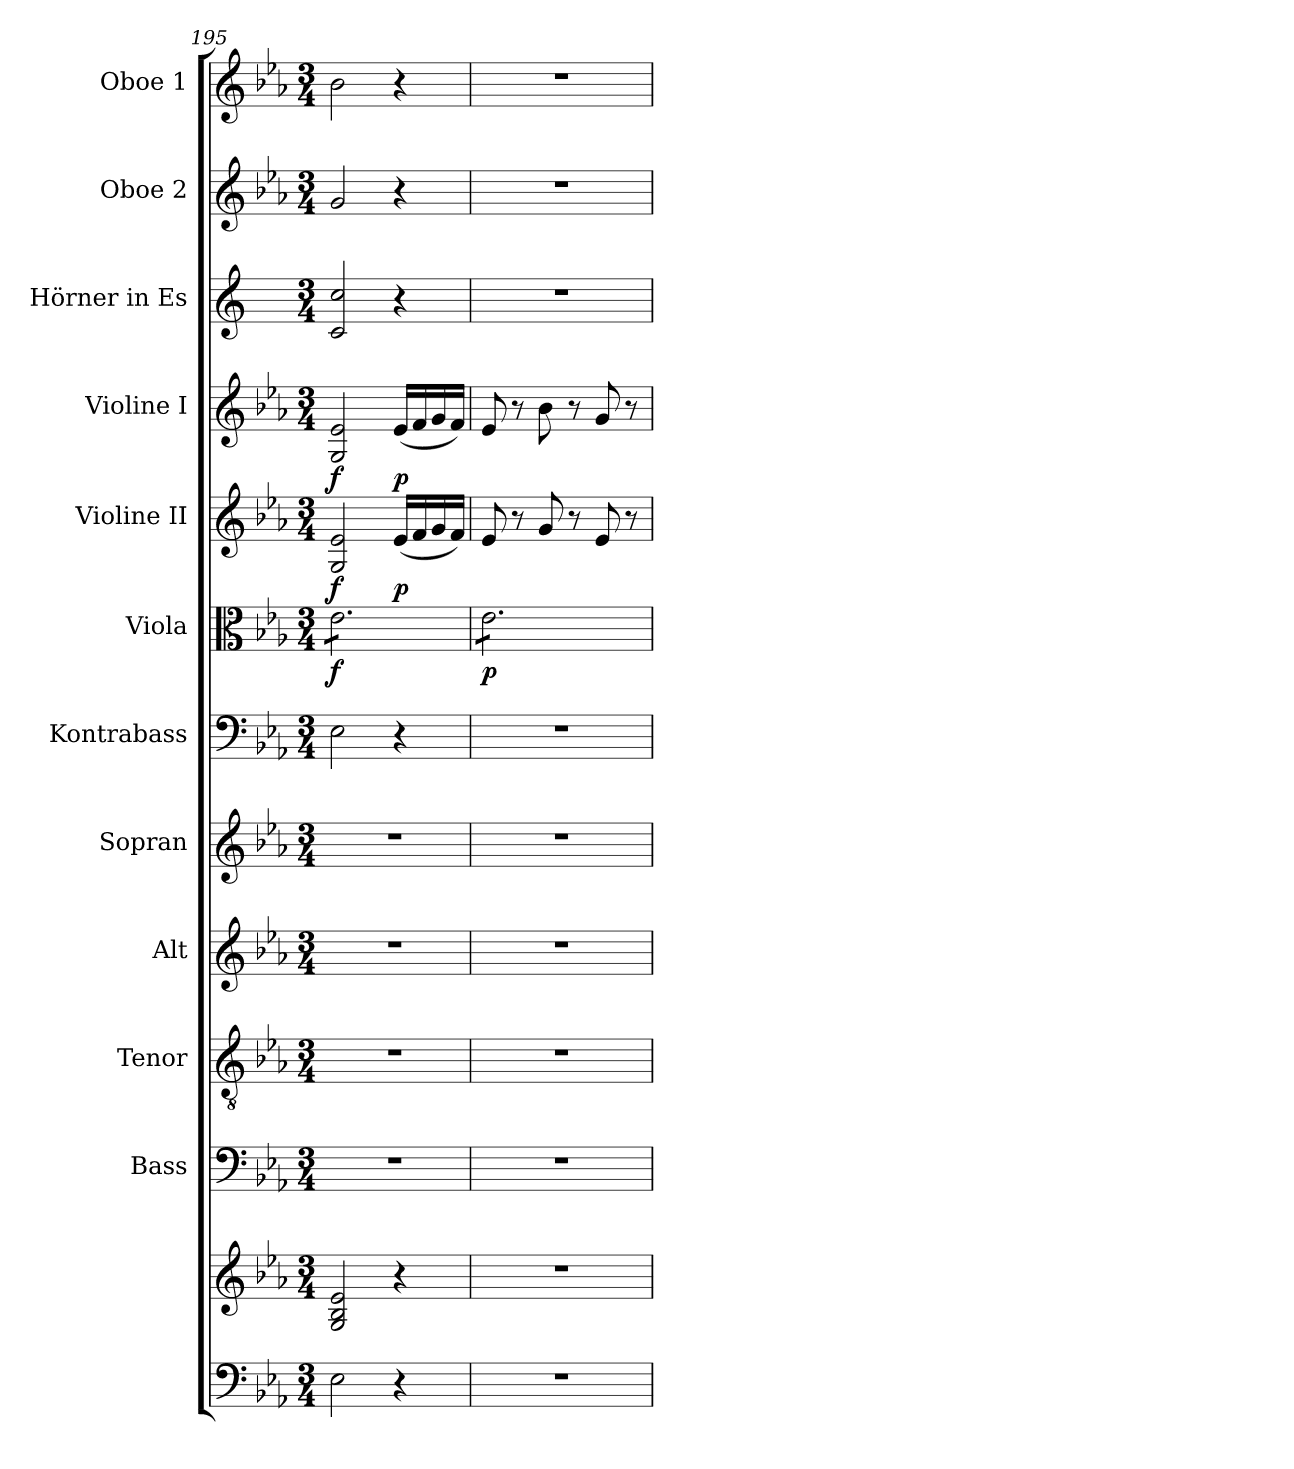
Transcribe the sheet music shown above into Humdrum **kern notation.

**kern	**kern	**kern	**kern	**kern	**kern	**kern	**kern	**dynam	**kern	**dynam	**kern	**dynam	**kern	**kern	**kern
*part12	*part12	*part11	*part10	*part9	*part8	*part7	*part6	*part6	*part5	*part5	*part4	*part4	*part3	*part2	*part1
*staff13	*staff12	*staff11	*staff10	*staff9	*staff8	*staff7	*staff6	*staff6	*staff5	*staff5	*staff4	*staff4	*staff3	*staff2	*staff1
*	*	*I"Bass	*I"Tenor	*I"Alt	*I"Sopran	*I"Kontrabass	*I"Viola	*	*I"Violine II	*	*I"Violine I	*	*I"Hörner in Es	*I"Oboe 2	*I"Oboe 1
*	*	*I'B.	*I'T.	*I'A.	*I'S.	*I'Kb.	*I'Vla.	*	*I'Vl. II	*	*I'Vl. I	*	*	*I'Ob. 2	*I'Ob. 1
!!LO:PB:g=z
*clefF4	*clefG2	*clefF4	*clefGv2	*clefG2	*clefG2	*clefF4	*clefC3	*	*clefG2	*	*clefG2	*	*clefG2	*clefG2	*clefG2
*	*	*	*	*	*	*ITrd7c12	*	*	*	*	*	*	*ITrd5c9	*	*
*k[b-e-a-]	*k[b-e-a-]	*k[b-e-a-]	*k[b-e-a-]	*k[b-e-a-]	*k[b-e-a-]	*k[b-e-a-]	*k[b-e-a-]	*	*k[b-e-a-]	*	*k[b-e-a-]	*	*k[b-e-a-]	*k[b-e-a-]	*k[b-e-a-]
*E-:	*E-:	*E-:	*E-:	*E-:	*E-:	*E-:	*E-:	*	*E-:	*	*E-:	*	*E-:	*E-:	*E-:
*M3/4	*M3/4	*M3/4	*M3/4	*M3/4	*M3/4	*M3/4	*M3/4	*	*M3/4	*	*M3/4	*	*M3/4	*M3/4	*M3/4
=195	=195	=195	=195	=195	=195	=195	=195	=195	=195	=195	=195	=195	=195	=195	=195
!	!	!	!	!	!	!	!	!LO:DY:b	!	!LO:DY:b	!	!LO:DY:b	!	!	!
*	*	*	*	*	*	*	*tremolo	*	*	*	*	*	*	*	*
2E-\	2G/ 2B-/ 2e-/	2.r	2.r	2.r	2.r	2EE-\	8e-\L	f	2G/ 2e-/	f	2G/ 2e-/	f	2E-/ 2e-/	2g/	2b-\
.	.	.	.	.	.	.	8e-\	.	.	.	.	.	.	.	.
.	.	.	.	.	.	.	8e-\	.	.	.	.	.	.	.	.
.	.	.	.	.	.	.	8e-\	.	.	.	.	.	.	.	.
!	!	!	!	!	!	!	!	!	!	!LO:DY:b	!	!LO:DY:b	!	!	!
4r	4r	.	.	.	.	4r	8e-\	.	(<16e-/LL	p	(<16e-/LL	p	4r	4r	4r
.	.	.	.	.	.	.	.	.	16f/	.	16f/	.	.	.	.
.	.	.	.	.	.	.	8e-\J	.	16g/	.	16g/	.	.	.	.
.	.	.	.	.	.	.	.	.	16f/JJ)	.	16f/JJ)	.	.	.	.
=196	=196	=196	=196	=196	=196	=196	=196	=196	=196	=196	=196	=196	=196	=196	=196
!	!	!	!	!	!	!	!	!LO:DY:b	!	!	!	!	!	!	!
2.r	2.r	2.r	2.r	2.r	2.r	2.r	8e-\L	p	8e-/	.	8e-/	.	2.r	2.r	2.r
.	.	.	.	.	.	.	8e-\	.	8r	.	8r	.	.	.	.
.	.	.	.	.	.	.	8e-\	.	8g/	.	8b-\	.	.	.	.
.	.	.	.	.	.	.	8e-\	.	8r	.	8r	.	.	.	.
.	.	.	.	.	.	.	8e-\	.	8e-/	.	8g/	.	.	.	.
.	.	.	.	.	.	.	8e-\J	.	8r	.	8r	.	.	.	.
*	*	*	*	*	*	*	*Xtremolo	*	*	*	*	*	*	*	*
=	=	=	=	=	=	=	=	=	=	=	=	=	=	=	=
*-	*-	*-	*-	*-	*-	*-	*-	*-	*-	*-	*-	*-	*-	*-	*-
